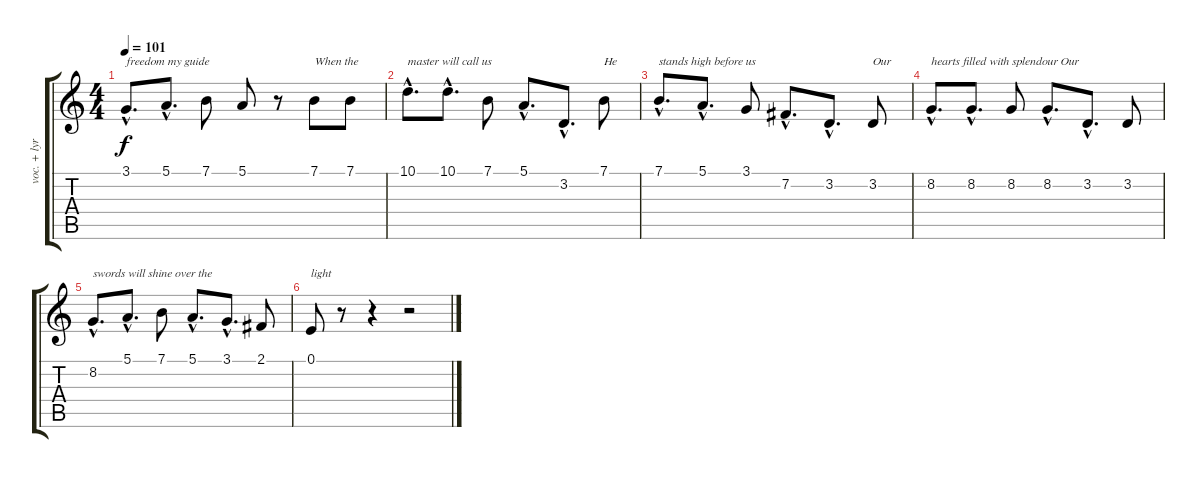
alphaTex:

\track ("voc. + lyr." "voc. + lyr") {instrument frenchhorn}
\staff {score tabs}
\tuning (E4 B3 G3 D3 A2 E2) {hide}
\ts (4 4)
\tempo 101
\clef g2
\ks c
3.1{hac}.8{d txt "freedom my guide" dy f} 5.1{hac}.8{d} 7.1.8 5.1.8 r.8 7.1.8{txt "When the"} 7.1.8 |
10.1{hac}.8{d txt "master will call us "} 10.1{hac}.8{d} 7.1.8 5.1{hac}.8{d} 3.2{hac}.8{d} 7.1.8{txt "He"} |
7.1{hac}.8{d txt "stands high before us"} 5.1{hac}.8{d} 3.1.8 7.2{hac}.8{d} 3.2{hac}.8{d} 3.2.8{txt "Our"} |
8.2{hac}.8{d txt "hearts filled with splendour Our"} 8.2{hac}.8{d} 8.2.8 8.2{hac}.8{d} 3.2{hac}.8{d} 3.2.8 |
8.2{hac}.8{d txt "swords will shine over the"} 5.1{hac}.8{d} 7.1.8 5.1{hac}.8{d} 3.1{hac}.8{d} 2.1.8 |
0.1.8{txt "light"} r.8 r.4 r.2
